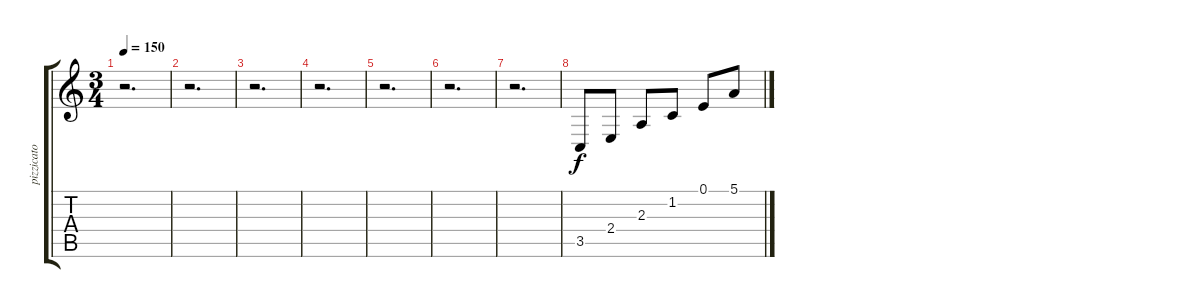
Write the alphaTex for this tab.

\track ("pizzicato effect" "pizzicato ") {instrument pizzicatostrings}
\staff {score tabs}
\tuning (E4 B3 G3 D3 A2 E2) {hide}
\ts (3 4)
\tempo 150
\clef g2
\ks c
r.2{d dy f} |
r.2{d} |
r.2{d} |
r.2{d} |
r.2{d} |
r.2{d} |
r.2{d} |
3.5.8 2.4.8 2.3.8 1.2.8 0.1.8 5.1.8
